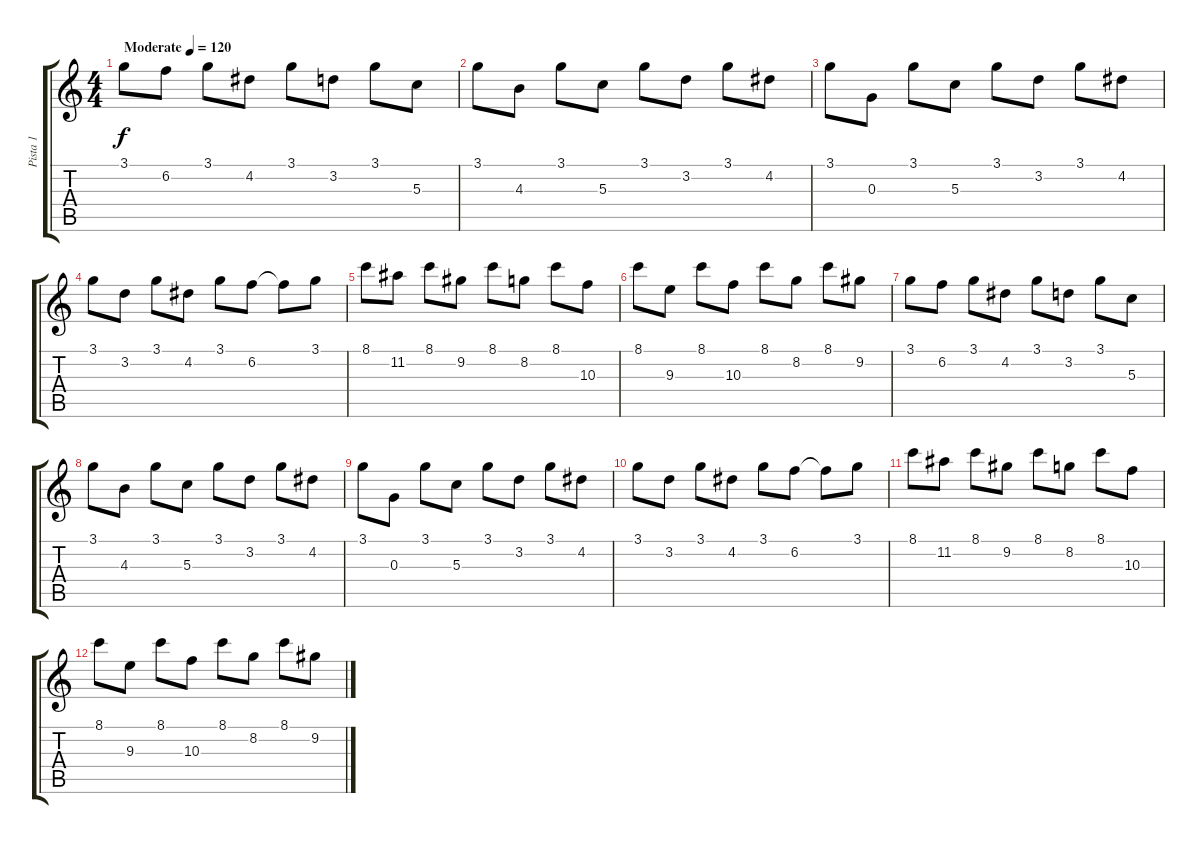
\track ("Pista 1" "Pista 1") {instrument acousticguitarsteel}
\staff {score tabs}
\tuning (E4 B3 G3 D3 A2 E2) {hide}
\ts (4 4)
\tempo (120 "Moderate")
\clef g2
\ks c
3.1.8{dy f instrument acousticguitarsteel} 6.2.8 3.1.8 4.2.8 3.1.8 3.2.8 3.1.8 5.3.8 |
3.1.8 4.3.8 3.1.8 5.3.8 3.1.8 3.2.8 3.1.8 4.2.8 |
3.1.8 0.3.8 3.1.8 5.3.8 3.1.8 3.2.8 3.1.8 4.2.8 |
3.1.8 3.2.8 3.1.8 4.2.8 3.1.8 6.2.8 6.2{t}.8 3.1.8 |
8.1.8 11.2.8 8.1.8 9.2.8 8.1.8 8.2.8 8.1.8 10.3.8 |
8.1.8 9.3.8 8.1.8 10.3.8 8.1.8 8.2.8 8.1.8 9.2.8 |
3.1.8 6.2.8 3.1.8 4.2.8 3.1.8 3.2.8 3.1.8 5.3.8 |
3.1.8 4.3.8 3.1.8 5.3.8 3.1.8 3.2.8 3.1.8 4.2.8 |
3.1.8 0.3.8 3.1.8 5.3.8 3.1.8 3.2.8 3.1.8 4.2.8 |
3.1.8 3.2.8 3.1.8 4.2.8 3.1.8 6.2.8 6.2{t}.8 3.1.8 |
8.1.8 11.2.8 8.1.8 9.2.8 8.1.8 8.2.8 8.1.8 10.3.8 |
8.1.8 9.3.8 8.1.8 10.3.8 8.1.8 8.2.8 8.1.8 9.2.8
